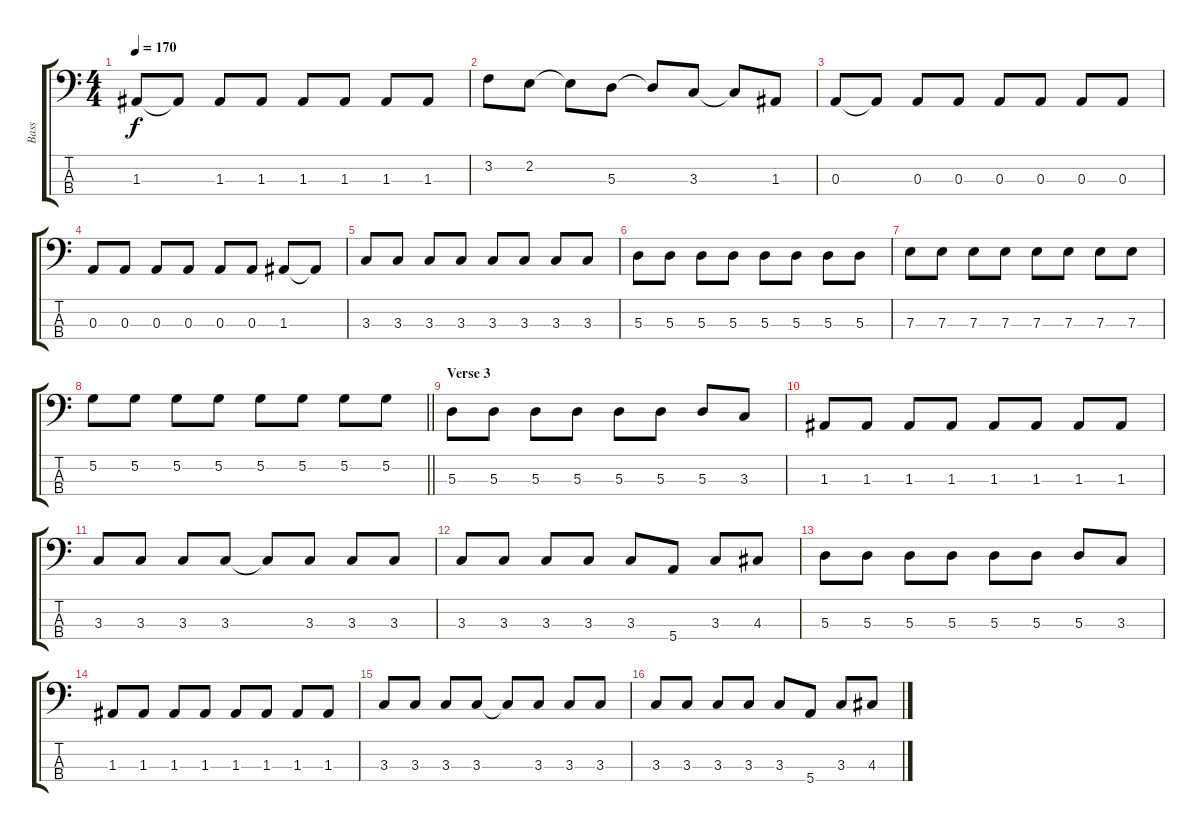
\track ("Bass" "Bass") {instrument electricbasspick}
\staff {score tabs}
\tuning (G2 D2 A1 E1) {hide}
\ts (4 4)
\tempo 170
\clef f4
\ks c
1.3.8{dy f} 1.3{t}.8 1.3.8 1.3.8 1.3.8 1.3.8 1.3.8 1.3.8 |
3.2.8 2.2.8 2.2{t}.8 5.3.8 5.3{t}.8 3.3.8 3.3{t}.8 1.3.8 |
0.3.8 0.3{t}.8 0.3.8 0.3.8 0.3.8 0.3.8 0.3.8 0.3.8 |
0.3.8 0.3.8 0.3.8 0.3.8 0.3.8 0.3.8 1.3.8 1.3{t}.8 |
3.3.8 3.3.8 3.3.8 3.3.8 3.3.8 3.3.8 3.3.8 3.3.8 |
5.3.8 5.3.8 5.3.8 5.3.8 5.3.8 5.3.8 5.3.8 5.3.8 |
7.3.8 7.3.8 7.3.8 7.3.8 7.3.8 7.3.8 7.3.8 7.3.8 |
\barLineRight lightlight
5.2.8 5.2.8 5.2.8 5.2.8 5.2.8 5.2.8 5.2.8 5.2.8 |
\section ("" "Verse 3")
5.3.8 5.3.8 5.3.8 5.3.8 5.3.8 5.3.8 5.3.8 3.3.8 |
1.3.8 1.3.8 1.3.8 1.3.8 1.3.8 1.3.8 1.3.8 1.3.8 |
3.3.8 3.3.8 3.3.8 3.3.8 3.3{t}.8 3.3.8 3.3.8 3.3.8 |
3.3.8 3.3.8 3.3.8 3.3.8 3.3.8 5.4.8 3.3.8 4.3.8 |
5.3.8 5.3.8 5.3.8 5.3.8 5.3.8 5.3.8 5.3.8 3.3.8 |
1.3.8 1.3.8 1.3.8 1.3.8 1.3.8 1.3.8 1.3.8 1.3.8 |
3.3.8 3.3.8 3.3.8 3.3.8 3.3{t}.8 3.3.8 3.3.8 3.3.8 |
3.3.8 3.3.8 3.3.8 3.3.8 3.3.8 5.4.8 3.3.8 4.3.8
